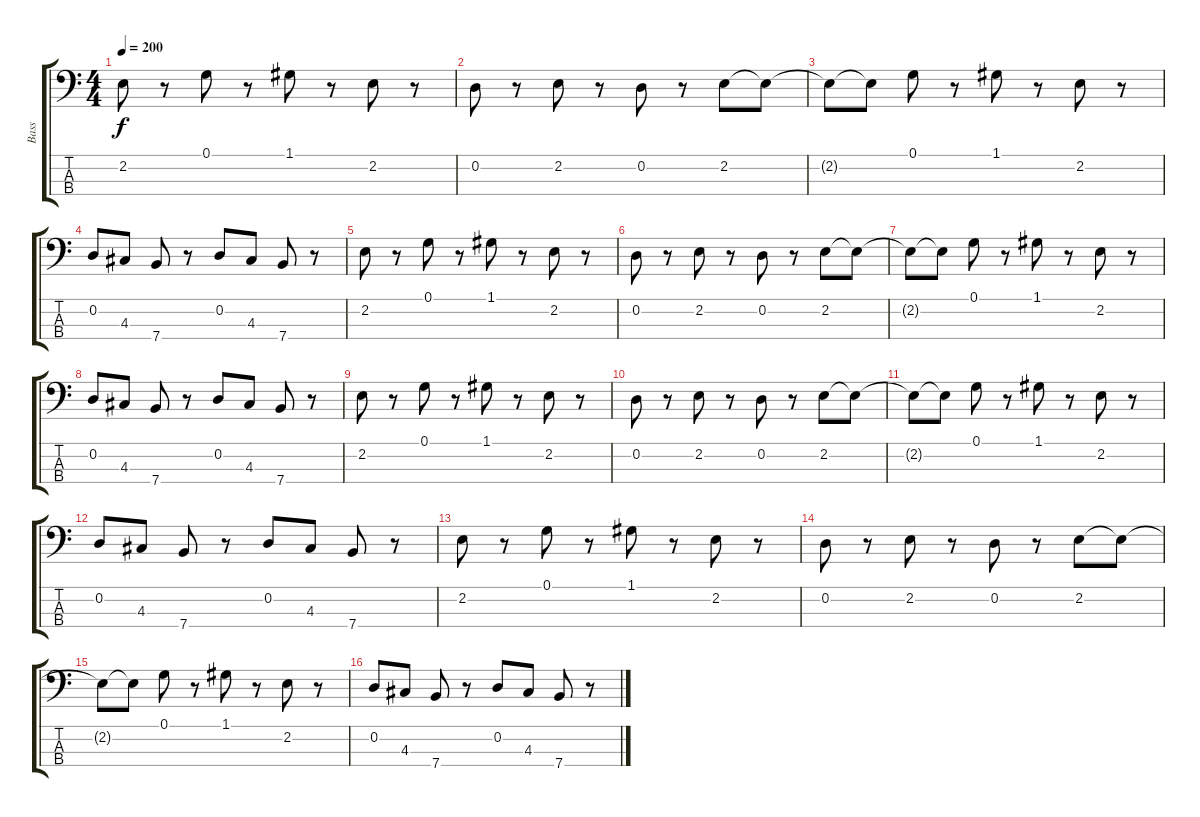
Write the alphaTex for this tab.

\track ("Bass" "Bass") {instrument electricbasspick}
\staff {score tabs}
\tuning (G2 D2 A1 E1) {hide}
\ts (4 4)
\tempo 200
\clef f4
\ks c
2.2.8{dy f} r.8 0.1.8 r.8 1.1.8 r.8 2.2.8 r.8 |
0.2.8 r.8 2.2.8 r.8 0.2.8 r.8 2.2.8 2.2{t}.8 |
2.2{t}.8 2.2{t}.8 0.1.8 r.8 1.1.8 r.8 2.2.8 r.8 |
0.2.8 4.3.8 7.4.8 r.8 0.2.8 4.3.8 7.4.8 r.8 |
2.2.8 r.8 0.1.8 r.8 1.1.8 r.8 2.2.8 r.8 |
0.2.8 r.8 2.2.8 r.8 0.2.8 r.8 2.2.8 2.2{t}.8 |
2.2{t}.8 2.2{t}.8 0.1.8 r.8 1.1.8 r.8 2.2.8 r.8 |
0.2.8 4.3.8 7.4.8 r.8 0.2.8 4.3.8 7.4.8 r.8 |
2.2.8 r.8 0.1.8 r.8 1.1.8 r.8 2.2.8 r.8 |
0.2.8 r.8 2.2.8 r.8 0.2.8 r.8 2.2.8 2.2{t}.8 |
2.2{t}.8 2.2{t}.8 0.1.8 r.8 1.1.8 r.8 2.2.8 r.8 |
0.2.8 4.3.8 7.4.8 r.8 0.2.8 4.3.8 7.4.8 r.8 |
2.2.8 r.8 0.1.8 r.8 1.1.8 r.8 2.2.8 r.8 |
0.2.8 r.8 2.2.8 r.8 0.2.8 r.8 2.2.8 2.2{t}.8 |
2.2{t}.8 2.2{t}.8 0.1.8 r.8 1.1.8 r.8 2.2.8 r.8 |
0.2.8 4.3.8 7.4.8 r.8 0.2.8 4.3.8 7.4.8 r.8
